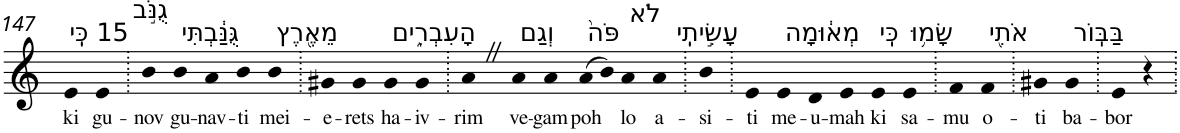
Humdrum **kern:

**kern	**text
*part1	*part1
*staff1	*staff1
*I"Piano	*
*I'Pno	*
!!LO:PB:g=z
*clefG2	*
*k[]	*
=147	=147
!LO:TX:a:t=15 כִּֽי	!
!	!LO:LY:b
4e	ki
!LO:TX:a:t=גֻנֹּ֣ב	!
!	!LO:LY:b
4e	gu-
=148.	=148.
!	!LO:LY:b
4b	-nov
!LO:TX:a:t=גֻּנַּ֔בְתִּי	!
!	!LO:LY:b
4b	gu-
!	!LO:LY:b
4a	-nav-
!	!LO:LY:b
4b	-ti
!LO:TX:a:t=מֵאֶ֖רֶץ	!
!	!LO:LY:b
4b	mei-
=149.	=149.
!	!LO:LY:b
4g#X	-e-
!	!LO:LY:b
4g#	-rets
!LO:TX:a:t=הָעִבְרִ֑ים	!
!	!LO:LY:b
4g#	ha-
!	!LO:LY:b
4g#	-iv-
=150.	=150.
!	!LO:LY:b
4aZ	-rim
!LO:TX:a:t=וְגַם	!
!	!LO:LY:b
4a	ve-
!	!LO:LY:b
4a	-gam
!LO:TX:a:t=פֹּה֙	!
!	!LO:LY:b
(>8a	poh
8b)	.
!LO:TX:a:t=לֹא	!
!	!LO:LY:b
4a	lo
!LO:TX:a:t=עָשִׂ֣יתִֽי	!
!	!LO:LY:b
4a	a-
=151.	=151.
!	!LO:LY:b
4b	-si-
=152.	=152.
!	!LO:LY:b
4e	-ti
!LO:TX:a:t=מְא֔וּמָה	!
!	!LO:LY:b
4e	me-
!	!LO:LY:b
4d	-u-
!	!LO:LY:b
4e	-mah
!LO:TX:a:t=כִּֽי	!
!	!LO:LY:b
4e	ki
!LO:TX:a:t=שָׂמ֥וּ	!
!	!LO:LY:b
4e	sa-
=153.	=153.
!	!LO:LY:b
4f	-mu
!LO:TX:a:t=אֹתִ֖י	!
!	!LO:LY:b
4f	o-
=154.	=154.
!	!LO:LY:b
4g#X	-ti
!LO:TX:a:t=בַּבּֽוֹר	!
!	!LO:LY:b
4g#	ba-
=155.	=155.
!	!LO:LY:b
4e	-bor
4r	.
=.	=.
*-	*-
